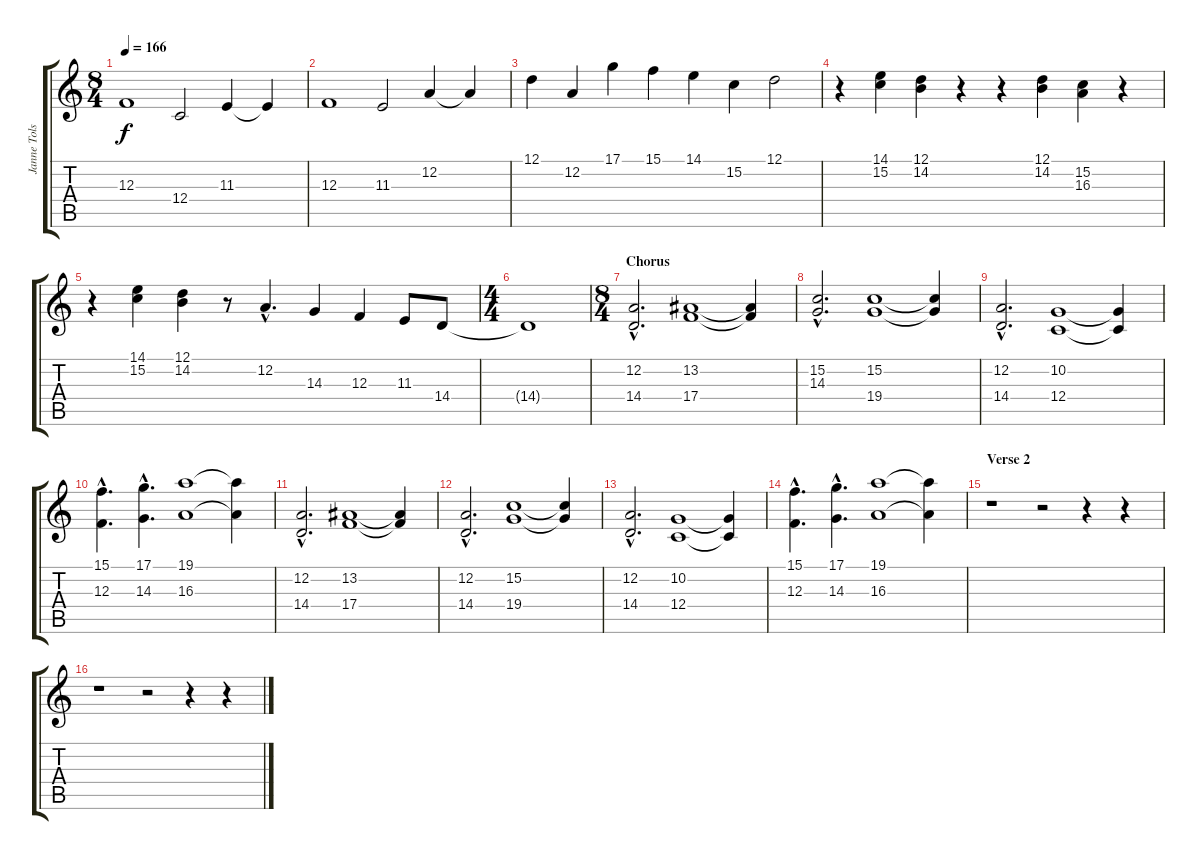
\track ("Janne Tolsa - Keyboard" "Janne Tols") {instrument stringensemble1}
\staff {score tabs}
\tuning (D4 A3 F3 C3 G2 D2) {hide}
\ts (8 4)
\tempo 166
\clef g2
\ks c
12.3.1{dy f} 12.4.2 11.3.4 11.3{t}.4 |
12.3.1 11.3.2 12.2.4 12.2{t}.4 |
12.1.4{volume 11} 12.2.4 17.1.4 15.1.4 14.1.4 15.2.4 12.1.2 |
r.4 (14.1 15.2).4 (12.1 14.2).4 r.4 r.4 (12.1 14.2).4 (15.2 16.3).4 r.4 |
r.4 (14.1 15.2).4 (12.1 14.2).4 r.8 12.2{hac}.4{d} 14.3.4 12.3.4 11.3.8 14.4.8 |
\ts (4 4)
14.4{t}.1 |
\ts (8 4)
\section ("" "Chorus")
(12.2{hac} 14.4{hac}).2{d} (13.2 17.4).1 (13.2{t} 17.4{t}).4 |
(15.2{hac} 14.3{hac}).2{d} (15.2 19.4).1 (15.2{t} 19.4{t}).4 |
(12.2{hac} 14.4{hac}).2{d} (10.2 12.4).1 (10.2{t} 12.4{t}).4 |
(15.1{hac} 12.3{hac}).4{d} (17.1{hac} 14.3{hac}).4{d} (19.1 16.3).1 (19.1{t} 16.3{t}).4 |
(12.2{hac} 14.4{hac}).2{d} (13.2 17.4).1 (13.2{t} 17.4{t}).4 |
(12.2{hac} 14.4{hac}).2{d} (15.2 19.4).1 (15.2{t} 19.4{t}).4 |
(12.2{hac} 14.4{hac}).2{d} (10.2 12.4).1 (10.2{t} 12.4{t}).4 |
(15.1{hac} 12.3{hac}).4{d} (17.1{hac} 14.3{hac}).4{d} (19.1 16.3).1 (19.1{t} 16.3{t}).4 |
\section ("" "Verse 2")
r.1{volume 9} r.2 r.4 r.4 |
r.1 r.2 r.4 r.4
